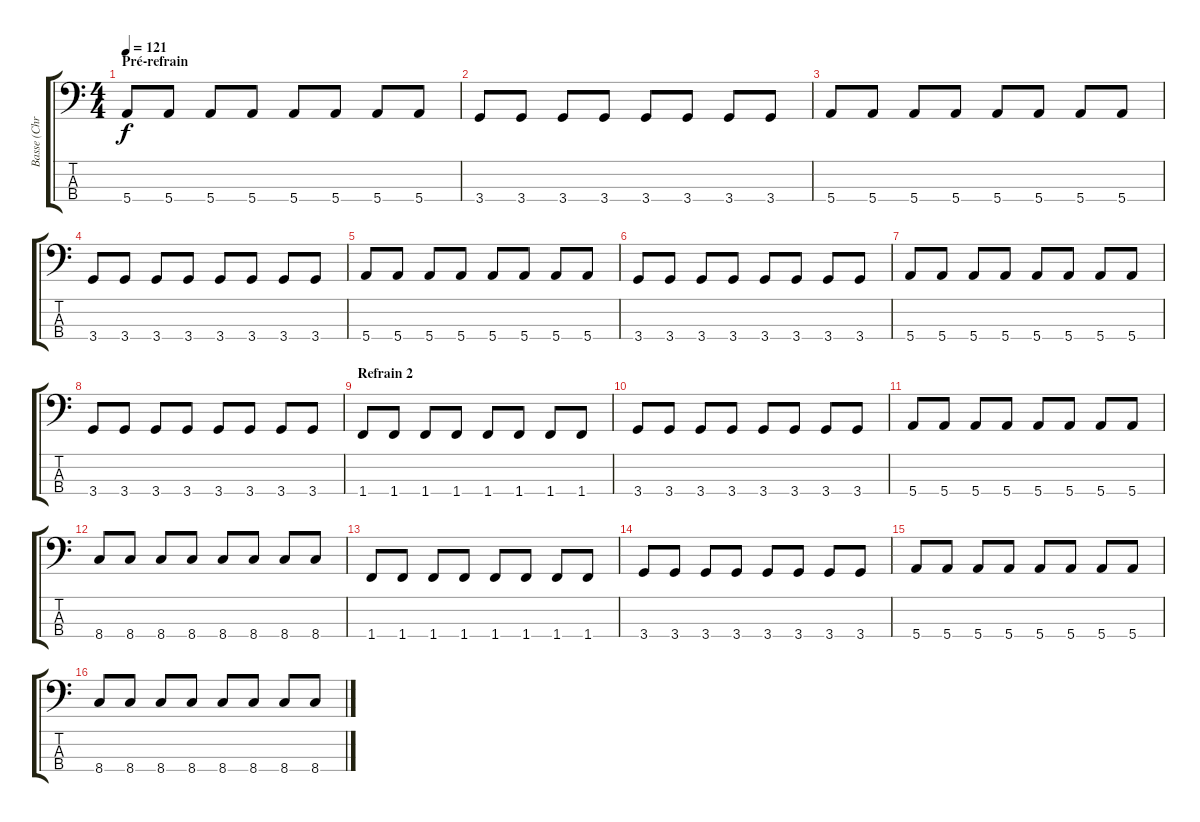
\track ("Basse (Christopher Wolstenholme)" "Basse (Chr") {instrument electricbassfinger}
\staff {score tabs}
\tuning (G2 D2 A1 E1) {hide}
\ts (4 4)
\section ("" "Pré-refrain")
\tempo 121
\clef f4
\ks c
5.4.8{dy f} 5.4.8 5.4.8 5.4.8 5.4.8 5.4.8 5.4.8 5.4.8 |
3.4.8 3.4.8 3.4.8 3.4.8 3.4.8 3.4.8 3.4.8 3.4.8 |
5.4.8 5.4.8 5.4.8 5.4.8 5.4.8 5.4.8 5.4.8 5.4.8 |
3.4.8 3.4.8 3.4.8 3.4.8 3.4.8 3.4.8 3.4.8 3.4.8 |
5.4.8 5.4.8 5.4.8 5.4.8 5.4.8 5.4.8 5.4.8 5.4.8 |
3.4.8 3.4.8 3.4.8 3.4.8 3.4.8 3.4.8 3.4.8 3.4.8 |
5.4.8 5.4.8 5.4.8 5.4.8 5.4.8 5.4.8 5.4.8 5.4.8 |
3.4.8 3.4.8 3.4.8 3.4.8 3.4.8 3.4.8 3.4.8 3.4.8 |
\section ("" "Refrain 2")
1.4.8 1.4.8 1.4.8 1.4.8 1.4.8 1.4.8 1.4.8 1.4.8 |
3.4.8 3.4.8 3.4.8 3.4.8 3.4.8 3.4.8 3.4.8 3.4.8 |
5.4.8 5.4.8 5.4.8 5.4.8 5.4.8 5.4.8 5.4.8 5.4.8 |
8.4.8 8.4.8 8.4.8 8.4.8 8.4.8 8.4.8 8.4.8 8.4.8 |
1.4.8 1.4.8 1.4.8 1.4.8 1.4.8 1.4.8 1.4.8 1.4.8 |
3.4.8 3.4.8 3.4.8 3.4.8 3.4.8 3.4.8 3.4.8 3.4.8 |
5.4.8 5.4.8 5.4.8 5.4.8 5.4.8 5.4.8 5.4.8 5.4.8 |
8.4.8 8.4.8 8.4.8 8.4.8 8.4.8 8.4.8 8.4.8 8.4.8
